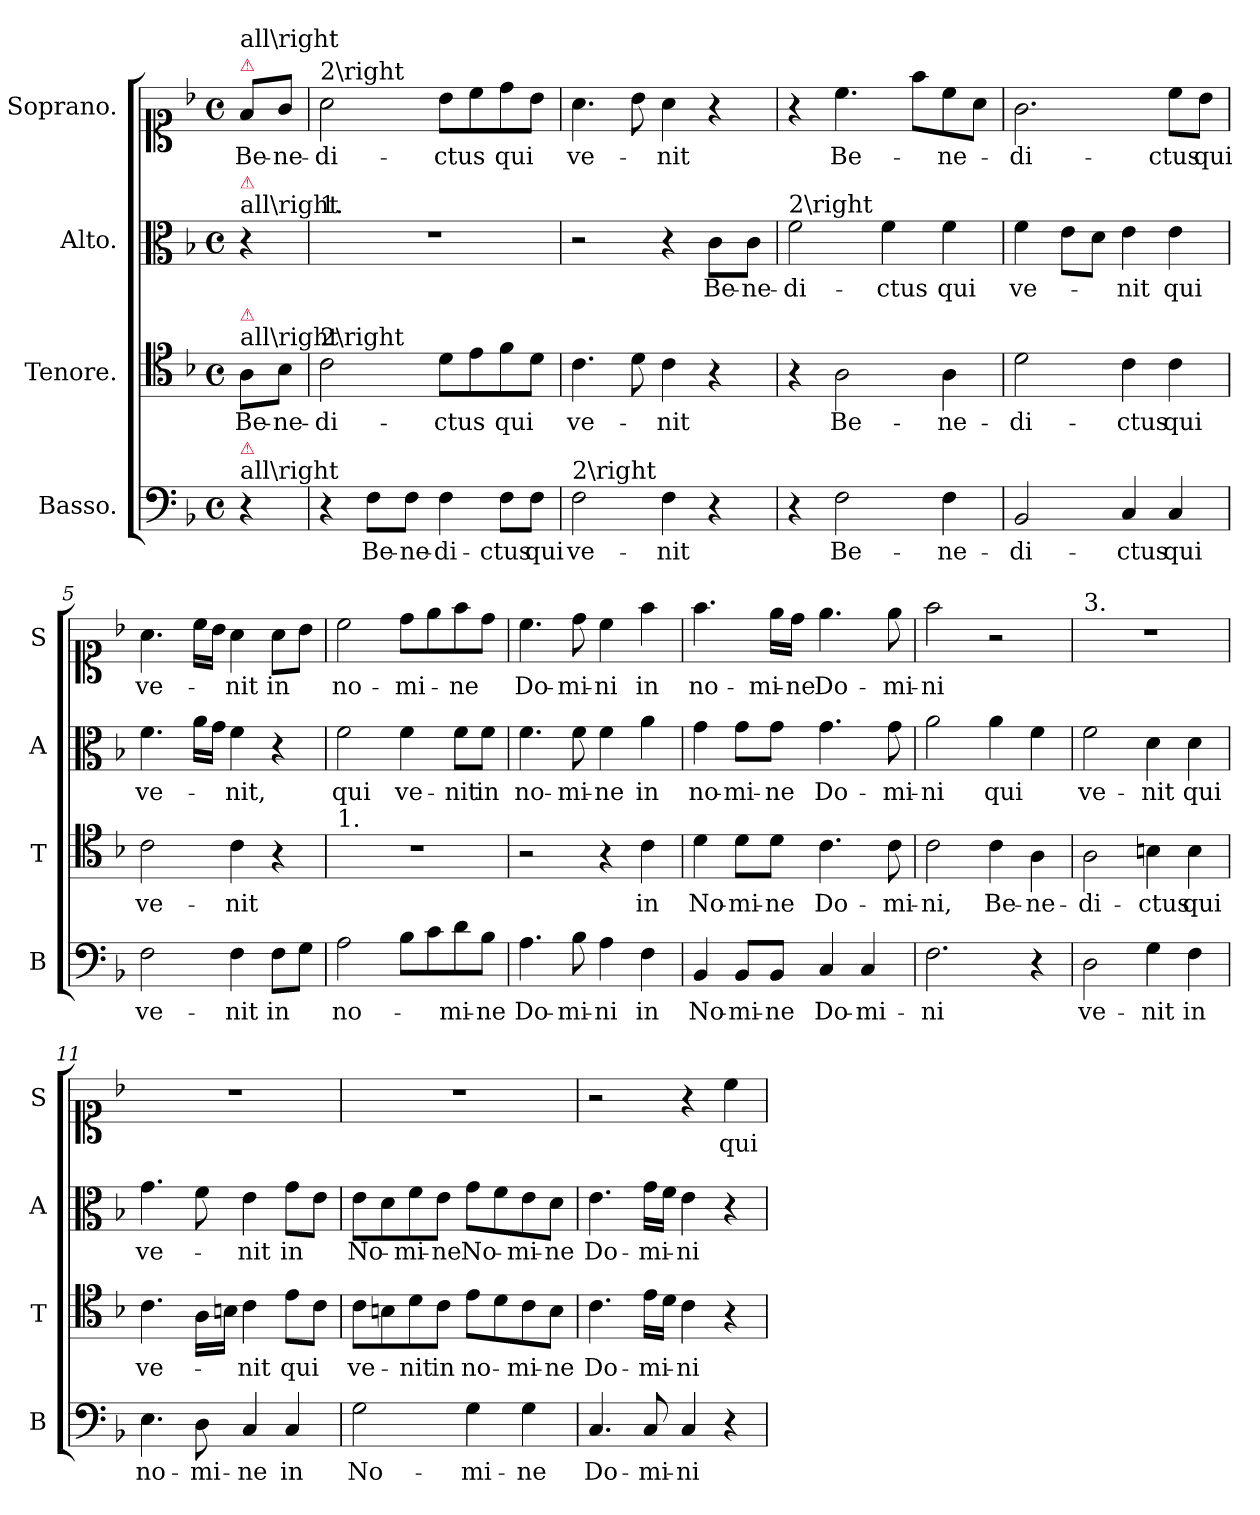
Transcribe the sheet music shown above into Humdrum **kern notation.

**kern	**text	**kern	**text	**kern	**text	**kern	**text
*part4	*part4	*part3	*part3	*part2	*part2	*part1	*part1
*staff4	*staff4	*staff3	*staff3	*staff2	*staff2	*staff1	*staff1
*I"Basso.	*	*I"Tenore.	*	*I"Alto.	*	*I"Soprano.	*
*I'B	*	*I'T	*	*I'A	*	*I'S	*
*clefF4	*	*clefC4	*	*clefC3	*	*clefC1	*
*k[b-]	*	*k[b-]	*	*k[b-]	*	*k[b-]	*
*F:	*	*F:	*	*F:	*	*F:	*
*M4/4	*	*M4/4	*	*M4/4	*	*M4/4	*
*met(c)	*	*met(c)	*	*met(c)	*	*met(c)	*
=	=	=	=	=	=	=	=
!	!	!	!	!	!	!LO:TX:a:color=crimson:t=⚠	!
!	!	!	!	!	!	!LO:TX:a:t=all\right	!
!	!	!	!	!LO:TX:a:t=all\right	!	!	!
!	!	!	!	!LO:TX:a:color=crimson:t=⚠	!	!	!
!	!	!LO:TX:a:t=all\right	!	!	!	!	!
!	!	!LO:TX:a:color=crimson:t=⚠	!	!	!	!	!
!LO:TX:a:t=all\right	!	!	!	!	!	!	!
!LO:TX:a:color=crimson:t=⚠	!	!	!	!	!	!	!
4r	.	8A\L	Be-	4r	.	8f/L	Be-
.	.	8B-\J	-ne-	.	.	8g/J	-ne-
=1	=1	=1	=1	=1	=1	=1	=1
!	!	!	!	!	!	!LO:TX:a:t=2\right	!
!	!	!	!	!LO:TX:a:t=1.	!	!	!
!	!	!LO:TX:a:t=2\right	!	!	!	!	!
4r	.	2c\	-di-	1r	.	2a\	-di-
8F\L	Be-	.	.	.	.	.	.
8F\J	-ne-	.	.	.	.	.	.
4F\	-di-	8d\L	-ctus	.	.	8b-\L	-ctus
.	.	8e\	.	.	.	8cc\	.
8F\L	-ctus	8f\	qui	.	.	8dd\	qui
8F\J	qui	8d\J	.	.	.	8b-\J	.
=2	=2	=2	=2	=2	=2	=2	=2
!LO:TX:a:t=2\right	!	!	!	!	!	!	!
2F\	ve-	4.c\	ve-	2r	.	4.a\	ve-
.	.	8d\	.	.	.	8b-\	.
4F\	-nit	4c\	-nit	4r	.	4a\	-nit
4r	.	4r	.	8c\L	Be-	4r	.
.	.	.	.	8c\J	-ne-	.	.
=3	=3	=3	=3	=3	=3	=3	=3
!	!	!	!	!LO:TX:a:t=2\right	!	!	!
4r	.	4r	.	2f\	-di-	4r	.
2F\	Be-	2A\	Be-	.	.	4.cc\	Be-
.	.	.	.	4f\	-ctus	.	.
.	.	.	.	.	.	8ff\L	.
4F\	-ne-	4A\	-ne-	4f\	qui	8cc\	-ne-
.	.	.	.	.	.	8a\J	.
=4	=4	=4	=4	=4	=4	=4	=4
2BB-/	-di-	2d\	-di-	4f\	ve-	2.g\	-di-
.	.	.	.	8e\L	.	.	.
.	.	.	.	8d\J	.	.	.
4C/	-ctus	4c\	-ctus	4e\	-nit	.	.
4C/	qui	4c\	qui	4e\	qui	8cc\L	-ctus
.	.	.	.	.	.	8b-\J	qui
=5	=5	=5	=5	=5	=5	=5	=5
2F\	ve-	2c\	ve-	4.f\	ve-	4.a\	ve-
.	.	.	.	16a\LL	.	16cc\LL	.
.	.	.	.	16g\JJ	.	16b-\JJ	.
4F\	-nit	4c\	-nit	4f\	-nit,	4a\	-nit
8F\L	in	4r	.	4r	.	8a\L	in
8G\J	.	.	.	.	.	8b-\J	.
=6	=6	=6	=6	=6	=6	=6	=6
!	!	!LO:TX:a:t=1.	!	!	!	!	!
2A\	no-	1r	.	2f\	qui	2cc\	no-
8B-\L	.	.	.	4f\	ve-	8dd\L	-mi-
8c\	.	.	.	.	.	8ee\	.
8d\	-mi-	.	.	8f\L	-nit	8ff\	-ne
8B-\J	-ne	.	.	8f\J	in	8dd\J	.
=7	=7	=7	=7	=7	=7	=7	=7
4.A\	Do-	2r	.	4.f\	no-	4.cc\	Do-
8B-\	-mi-	.	.	8f\	-mi-	8dd\	-mi-
4A\	-ni	4r	.	4f\	-ne	4cc\	-ni
4F\	in	4c\	in	4a\	in	4ff\	in
=8	=8	=8	=8	=8	=8	=8	=8
4BB-/	No-	4d\	No-	4g\	no-	4.ff\	no-
8BB-/L	-mi-	8d\L	-mi-	8g\L	-mi-	.	.
8BB-/J	-ne	8d\J	-ne	8g\J	-ne	16ee\LL	-mi-
.	.	.	.	.	.	16dd\JJ	-ne
4C/	Do-	4.c\	Do-	4.g\	Do-	4.ee\	Do-
4C/	-mi-	.	.	.	.	.	.
.	.	8c\	-mi-	8g\	-mi-	8ee\	-mi-
=9	=9	=9	=9	=9	=9	=9	=9
2.F\	-ni	2c\	-ni,	2a\	-ni	2ff\	-ni
.	.	4c\	Be-	4a\	qui	2r	.
4r	.	4A\	-ne-	4f\	.	.	.
=10	=10	=10	=10	=10	=10	=10	=10
!	!	!	!	!	!	!LO:TX:a:t=3.	!
2D\	ve-	2A\	-di-	2f\	ve-	1r	.
4G\	-nit	4Bn\	-ctus	4d\	-nit	.	.
4F\	in	4B\	qui	4d\	qui	.	.
=11	=11	=11	=11	=11	=11	=11	=11
4.E\	no-	4.c\	ve-	4.g\	ve-	1r	.
8D\	-mi-	16A\LL	.	8f\	.	.	.
.	.	16Bn\JJ	.	.	.	.	.
4C/	-ne	4c\	-nit	4e\	-nit	.	.
4C/	in	8e\L	qui	8g\L	in	.	.
.	.	8c\J	.	8e\J	.	.	.
=12	=12	=12	=12	=12	=12	=12	=12
2G\	No-	8c\L	ve-	8e\L	No-	1r	.
.	.	8Bn\	.	8d\	.	.	.
.	.	8d\	-nit	8f\	-mi-	.	.
.	.	8c\J	in	8e\J	-ne	.	.
4G\	-mi-	8e\L	no-	8g\L	No-	.	.
.	.	8d\	.	8f\	.	.	.
4G\	-ne	8c\	-mi-	8e\	-mi-	.	.
.	.	8B\J	-ne	8d\J	-ne	.	.
=13	=13	=13	=13	=13	=13	=13	=13
4.C/	Do-	4.c\	Do-	4.e\	Do-	2r	.
8C/	-mi-	16e\LL	-mi-	16g\LL	-mi-	.	.
.	.	16d\JJ	.	16f\JJ	.	.	.
4C/	-ni	4c\	-ni	4e\	-ni	4r	.
4r	.	4r	.	4r	.	4cc\	qui
=	=	=	=	=	=	=	=
*-	*-	*-	*-	*-	*-	*-	*-
